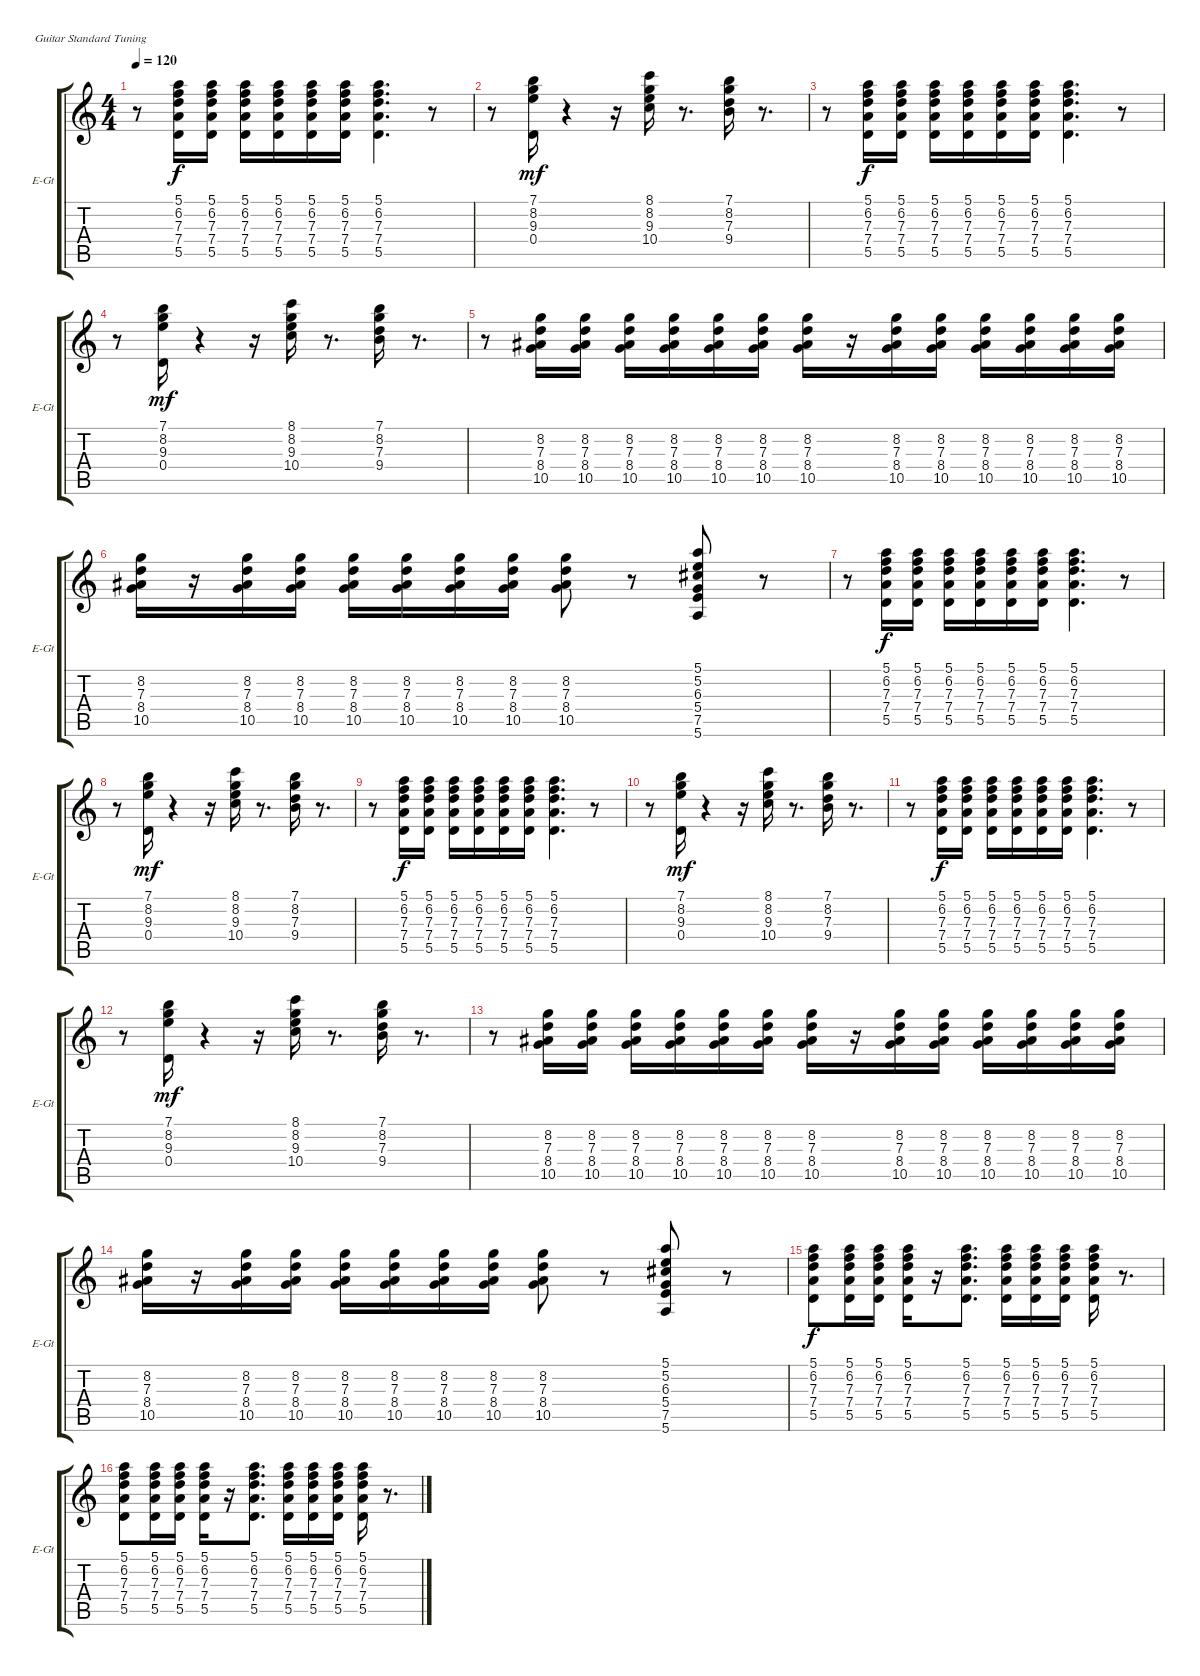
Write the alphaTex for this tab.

\bracketExtendMode groupsimilarinstruments
\singleTrackTrackNamePolicy allsystems
\multiTrackTrackNamePolicy allsystems
\firstSystemTrackNameOrientation horizontal
\otherSystemsTrackNameOrientation horizontal
\track ("E-Git CLEAN " "E-Gt") {instrument electricguitarclean}
\staff {score tabs}
\tuning (E4 B3 G3 D3 A2 E2)
\ts (4 4)
\tempo 120
\clef g2
\ks c
r.8{dy mf} (7.4 7.3 6.2 5.1 5.5).16{dy f} (5.1 6.2 7.3 5.5 7.4).16 (5.5 7.4 7.3 6.2 5.1).16 (5.1 6.2 7.3 7.4 5.5).16 (5.5 7.4 7.3 6.2 5.1).16 (5.1 6.2 7.3 5.5 7.4).16 (5.5 7.4 7.3 6.2 5.1).4{d} r.8 |
r.8 (9.3 8.2 7.1 0.4).16{dy mf} r.4 r.16 (9.3 8.1 8.2 10.4).16 r.8{d} (7.3 8.2 7.1 9.4).16 r.8{d} |
r.8 (7.4 7.3 6.2 5.1 5.5).16{dy f} (5.1 6.2 7.3 5.5 7.4).16 (5.5 7.4 7.3 6.2 5.1).16 (5.1 6.2 7.3 7.4 5.5).16 (5.5 7.4 7.3 6.2 5.1).16 (5.1 6.2 7.3 5.5 7.4).16 (5.5 7.4 7.3 6.2 5.1).4{d} r.8 |
r.8 (9.3 8.2 7.1 0.4).16{dy mf} r.4 r.16 (9.3 8.1 8.2 10.4).16 r.8{d} (7.3 8.2 7.1 9.4).16 r.8{d} |
r.8 (7.3 8.4 8.2 10.5).16 (8.2 8.4 7.3 10.5).16 (7.3 8.4 8.2 10.5).16 (8.2 7.3 8.4 10.5).16 (7.3 8.4 8.2 10.5).16 (8.2 7.3 8.4 10.5).16 (7.3 8.4 8.2 10.5).16 r.16 (7.3 8.4 8.2 10.5).16 (8.2 8.4 7.3 10.5).16 (7.3 8.4 8.2 10.5).16 (8.2 7.3 8.4 10.5).16 (7.3 8.4 8.2 10.5).16 (8.2 7.3 8.4 10.5).16 |
(10.5 7.3 8.4 8.2).16 r.16 (10.5 7.3 8.4 8.2).16 (8.2 8.4 10.5 7.3).16 (10.5 7.3 8.4 8.2).16 (8.2 7.3 8.4 10.5).16 (10.5 7.3 8.4 8.2).16 (8.2 7.3 8.4 10.5).16 (10.5 7.3 8.4 8.2).8 r.8 (5.1 5.6 7.5 6.3 5.4 5.2).8 r.8 |
r.8 (7.4 7.3 6.2 5.1 5.5).16{dy f} (5.1 6.2 7.3 5.5 7.4).16 (5.5 7.4 7.3 6.2 5.1).16 (5.1 6.2 7.3 7.4 5.5).16 (5.5 7.4 7.3 6.2 5.1).16 (5.1 6.2 7.3 5.5 7.4).16 (5.5 7.4 7.3 6.2 5.1).4{d} r.8 |
r.8 (9.3 8.2 7.1 0.4).16{dy mf} r.4 r.16 (9.3 8.1 8.2 10.4).16 r.8{d} (7.3 8.2 7.1 9.4).16 r.8{d} |
r.8 (7.4 7.3 6.2 5.1 5.5).16{dy f} (5.1 6.2 7.3 5.5 7.4).16 (5.5 7.4 7.3 6.2 5.1).16 (5.1 6.2 7.3 7.4 5.5).16 (5.5 7.4 7.3 6.2 5.1).16 (5.1 6.2 7.3 5.5 7.4).16 (5.5 7.4 7.3 6.2 5.1).4{d} r.8 |
r.8 (9.3 8.2 7.1 0.4).16{dy mf} r.4 r.16 (9.3 8.1 8.2 10.4).16 r.8{d} (7.3 8.2 7.1 9.4).16 r.8{d} |
r.8 (7.4 7.3 6.2 5.1 5.5).16{dy f} (5.1 6.2 7.3 5.5 7.4).16 (5.5 7.4 7.3 6.2 5.1).16 (5.1 6.2 7.3 7.4 5.5).16 (5.5 7.4 7.3 6.2 5.1).16 (5.1 6.2 7.3 5.5 7.4).16 (5.5 7.4 7.3 6.2 5.1).4{d} r.8 |
r.8 (9.3 8.2 7.1 0.4).16{dy mf} r.4 r.16 (9.3 8.1 8.2 10.4).16 r.8{d} (7.3 8.2 7.1 9.4).16 r.8{d} |
r.8 (7.3 8.4 8.2 10.5).16 (8.2 8.4 7.3 10.5).16 (7.3 8.4 8.2 10.5).16 (8.2 7.3 8.4 10.5).16 (7.3 8.4 8.2 10.5).16 (8.2 7.3 8.4 10.5).16 (7.3 8.4 8.2 10.5).16 r.16 (7.3 8.4 8.2 10.5).16 (8.2 8.4 7.3 10.5).16 (7.3 8.4 8.2 10.5).16 (8.2 7.3 8.4 10.5).16 (7.3 8.4 8.2 10.5).16 (8.2 7.3 8.4 10.5).16 |
(10.5 7.3 8.4 8.2).16 r.16 (10.5 7.3 8.4 8.2).16 (8.2 8.4 10.5 7.3).16 (10.5 7.3 8.4 8.2).16 (8.2 7.3 8.4 10.5).16 (10.5 7.3 8.4 8.2).16 (8.2 7.3 8.4 10.5).16 (10.5 7.3 8.4 8.2).8 r.8 (7.5 5.6 6.3 5.4 5.2 5.1).8 r.8 |
(5.5 7.4 7.3 6.2 5.1).8{dy f} (5.5 7.4 7.3 6.2 5.1).16 (5.5 7.4 7.3 6.2 5.1).16 (5.5 7.4 7.3 6.2 5.1).16 r.16 (5.5 7.4 7.3 6.2 5.1).8{d} (5.5 7.4 7.3 6.2 5.1).16 (5.5 7.4 7.3 6.2 5.1).16 (5.5 7.4 7.3 6.2 5.1).16 (5.5 7.4 7.3 6.2 5.1).16 r.8{d} |
(5.5 7.4 7.3 6.2 5.1).8 (5.5 7.4 7.3 6.2 5.1).16 (5.5 7.4 7.3 6.2 5.1).16 (5.5 7.4 7.3 6.2 5.1).16 r.16 (5.5 7.4 7.3 6.2 5.1).8{d} (5.5 7.4 7.3 6.2 5.1).16 (5.5 7.4 7.3 6.2 5.1).16 (5.5 7.4 7.3 6.2 5.1).16 (5.5 7.4 7.3 6.2 5.1).16 r.8{d}
